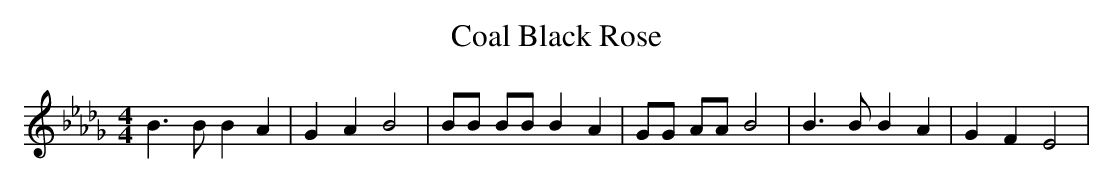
X:1
T:Coal Black Rose
M:4/4
L:1/4
K:Db
 B3/2 B/2 B A| G A B2| B/2B/2 B/2B/2 B A| G/2G/2 A/2A/2 B2| B3/2 B/2 B A|\
 G F E2|
